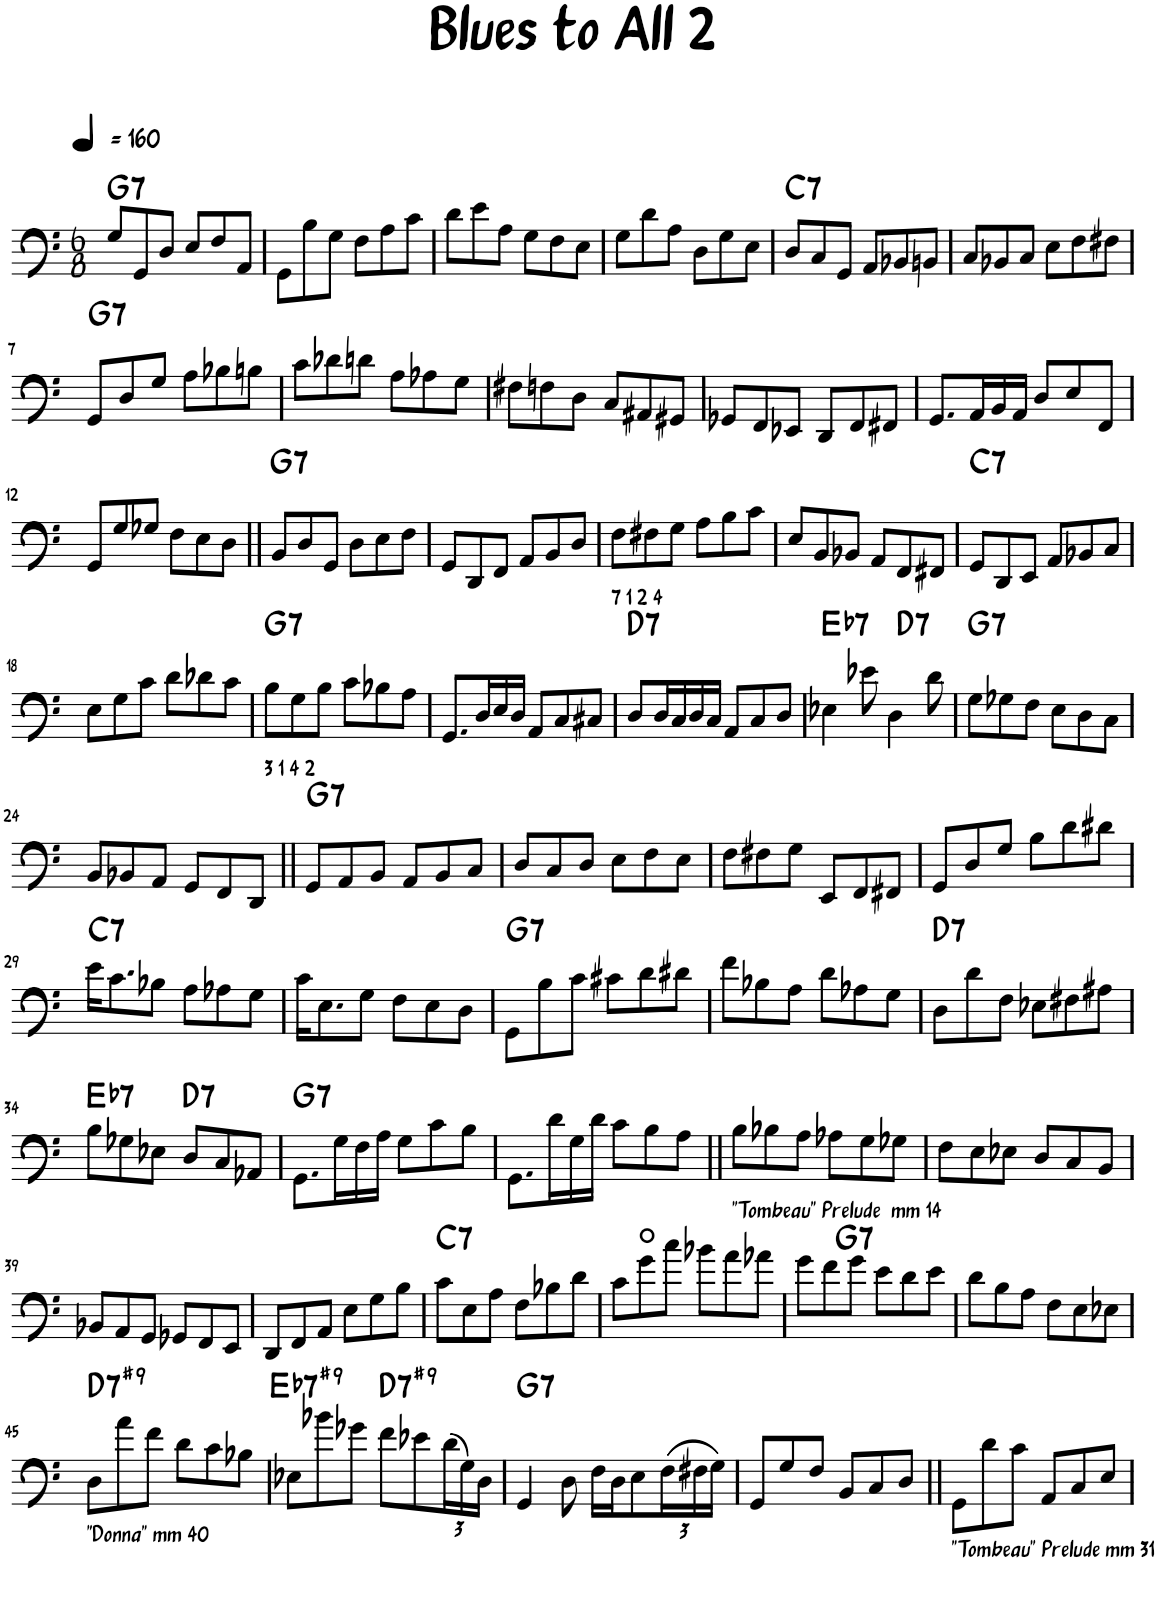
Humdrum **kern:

**kern	**harte
*part1	*part1
*staff1	*
*I"Piano	*
*I'Pno.	*
*clefF4	*
*k[]	*
*M6/8	*
*MM160	*
=1	=1
!	!LO:H:kt=7
8G/L	G:7
8GG/	.
8D/J	.
8E/L	.
8F/	.
8AA/J	.
=2	=2
8GG\L	.
8B\	.
8G\J	.
8F\L	.
8A\	.
8c\J	.
=3	=3
8d\L	.
8e\	.
8A\J	.
8G\L	.
8F\	.
8E\J	.
=4	=4
8G\L	.
8d\	.
8A\J	.
8D\L	.
8G\	.
8E\J	.
=5	=5
!	!LO:H:kt=7
8D/L	C:7
8C/	.
8GG/J	.
8AA/L	.
8BB-X/	.
8BBn/J	.
=6	=6
8C/L	.
8BB-X/	.
8C/J	.
8E\L	.
8F\	.
8F#X\J	.
!!LO:LB:g=z
=7	=7
!	!LO:H:kt=7
8GG/L	G:7
8D/	.
8G/J	.
8A\L	.
8B-X\	.
8Bn\J	.
=8	=8
8c\L	.
8d-X\	.
8dn\J	.
8A\L	.
8A-X\	.
8G\J	.
=9	=9
8F#X\L	.
8Fn\	.
8D\J	.
8C/L	.
8AA#X/	.
8GG#X/J	.
=10	=10
8GG-X/L	.
8FF/	.
8EE-X/J	.
8DD/L	.
8FF/	.
8FF#X/J	.
=11	=11
8.GG/L	.
16AA/L	.
16BB/	.
16AA/JJ	.
8D/L	.
8E/	.
8FF/J	.
!!LO:LB:g=z
=12	=12
8GG/L	.
8G/	.
8G-X/J	.
8F\L	.
8E\	.
8D\J	.
=13||	=13||
!	!LO:H:kt=7
8BB/L	G:7
8D/	.
8GG/J	.
8D\L	.
8E\	.
8F\J	.
=14	=14
8GG/L	.
8DD/	.
8FF/J	.
8AA/L	.
8BB/	.
8D/J	.
=15	=15
!LO:TX:b:t=7 1 2 4	!
8F\L	.
8F#X\	.
8G\J	.
8A\L	.
8B\	.
8c\J	.
=16	=16
8E/L	.
8BB/	.
8BB-X/J	.
8AA/L	.
8FF/	.
8FF#X/J	.
=17	=17
!	!LO:H:kt=7
8GG/L	C:7
8DD/	.
8EE/J	.
8AA/L	.
8BB-X/	.
8C/J	.
!!LO:LB:g=z
=18	=18
8E\L	.
8G\	.
8c\J	.
8d\L	.
8d-X\	.
8c\J	.
=19	=19
!LO:TX:b:t=3 1 4 2	!LO:H:kt=7
8B\L	G:7
8G\	.
8B\J	.
8c\L	.
8B-X\	.
8A\J	.
=20	=20
8.GG/L	.
16D/L	.
16E/	.
16D/JJ	.
8AA/L	.
8C/	.
8C#X/J	.
=21	=21
!	!LO:H:kt=7
8D/L	D:7
16D/L	.
16C/	.
16D/	.
16C/JJ	.
8AA/L	.
8C/	.
8D/J	.
=22	=22
!	!LO:H:kt=7
4E-X\	Eb:7
8e-X\	.
!	!LO:H:kt=7
4D\	D:7
8d\	.
=23	=23
!	!LO:H:kt=7
8G\L	G:7
8G-X\	.
8F\J	.
8E\L	.
8D\	.
8C\J	.
!!LO:LB:g=z
=24	=24
8BB/L	.
8BB-X/	.
8AA/J	.
8GG/L	.
8FF/	.
8DD/J	.
=25||	=25||
!	!LO:H:kt=7
8GG/L	G:7
8AA/	.
8BB/J	.
8AA/L	.
8BB/	.
8C/J	.
=26	=26
8D/L	.
8C/	.
8D/J	.
8E\L	.
8F\	.
8E\J	.
=27	=27
8F\L	.
8F#X\	.
8G\J	.
8EE/L	.
8FF/	.
8FF#X/J	.
=28	=28
8GG/L	.
8D/	.
8G/J	.
8B\L	.
8d\	.
8d#X\J	.
!!LO:LB:g=z
=29	=29
!	!LO:H:kt=7
16e\KL	C:7
8.c\	.
8B-X\J	.
8A\L	.
8A-X\	.
8G\J	.
=30	=30
16c\KL	.
8.E\	.
8G\J	.
8F\L	.
8E\	.
8D\J	.
=31	=31
!	!LO:H:kt=7
8GG\L	G:7
8B\	.
8c\J	.
8c#X\L	.
8d\	.
8d#X\J	.
=32	=32
8f\L	.
8B-X\	.
8A\J	.
8d\L	.
8A-X\	.
8G\J	.
=33	=33
!	!LO:H:kt=7
8D\L	D:7
8d\	.
8F\J	.
8E-X\L	.
8F#X\	.
8A#X\J	.
!!LO:LB:g=z
=34	=34
!	!LO:H:kt=7
8B\L	Eb:7
8G-X\	.
8E-X\J	.
!	!LO:H:kt=7
8D/L	D:7
8C/	.
8AA-X/J	.
=35	=35
!	!LO:H:kt=7
8.GG\L	G:7
16G\L	.
16F\	.
16A\JJ	.
8G\L	.
8c\	.
8B\J	.
=36	=36
8.GG\L	.
16d\L	.
16G\	.
16d\JJ	.
8c\L	.
8B\	.
8A\J	.
=37||	=37||
!LO:TX:b:t="Tombeau" Prelude  mm 14	!
8B\L	.
8B-X\	.
8A\J	.
8A-X\L	.
8G\	.
8G-X\J	.
=38	=38
8F\L	.
8E\	.
8E-X\J	.
8D/L	.
8C/	.
8BB/J	.
!!LO:LB:g=z
=39	=39
8BB-X/L	.
8AA/	.
8GG/J	.
8GG-X/L	.
8FF/	.
8EE/J	.
=40	=40
8DD/L	.
8FF/	.
8AA/J	.
8E\L	.
8G\	.
8B\J	.
=41	=41
!	!LO:H:kt=7
8c\L	C:7
8E\	.
8A\J	.
8F\L	.
8B-X\	.
8d\J	.
=42	=42
8c\L	.
8g\	.
8cc\J	.
8b-X\L	.
8a\	.
8a-X\J	.
=43	=43
8g\L	.
!	!LO:H:kt=7
8f\	G:7
8g\J	.
8e\L	.
8d\	.
8e\J	.
=44	=44
8d\L	.
8B\	.
8A\J	.
8F\L	.
8E\	.
8E-X\J	.
!!LO:LB:g=z
=45	=45
!LO:TX:b:t="Donna" mm 40	!LO:H:kt=7
8D\L	D:7(#9)
8a\	.
8f\J	.
8d\L	.
8c\	.
8B-X\J	.
=46	=46
!	!LO:H:kt=7
8E-X\L	Eb:7(#9)
8b-X\	.
8g-X\J	.
!	!LO:H:kt=7
8f\L	D:7(#9)
8e-X\	.
*Xbrackettup	*
(24d\L	.
24G\)	.
24D\JJ	.
=47	=47
!	!LO:H:kt=7
4GG/	G:7
8D\	.
16F\LL	.
16D\J	.
8E\	.
(24F\L	.
24F#X\	.
24G\JJ)	.
=48	=48
8GG/L	.
8G/	.
8F/J	.
8BB/L	.
8C/	.
8D/J	.
=49||	=49||
!LO:TX:b:t="Tombeau" Prelude mm 31	!
8GG\L	.
8d\	.
8c\J	.
8AA/L	.
8C/	.
8E/J	.
=	=
*-	*-
